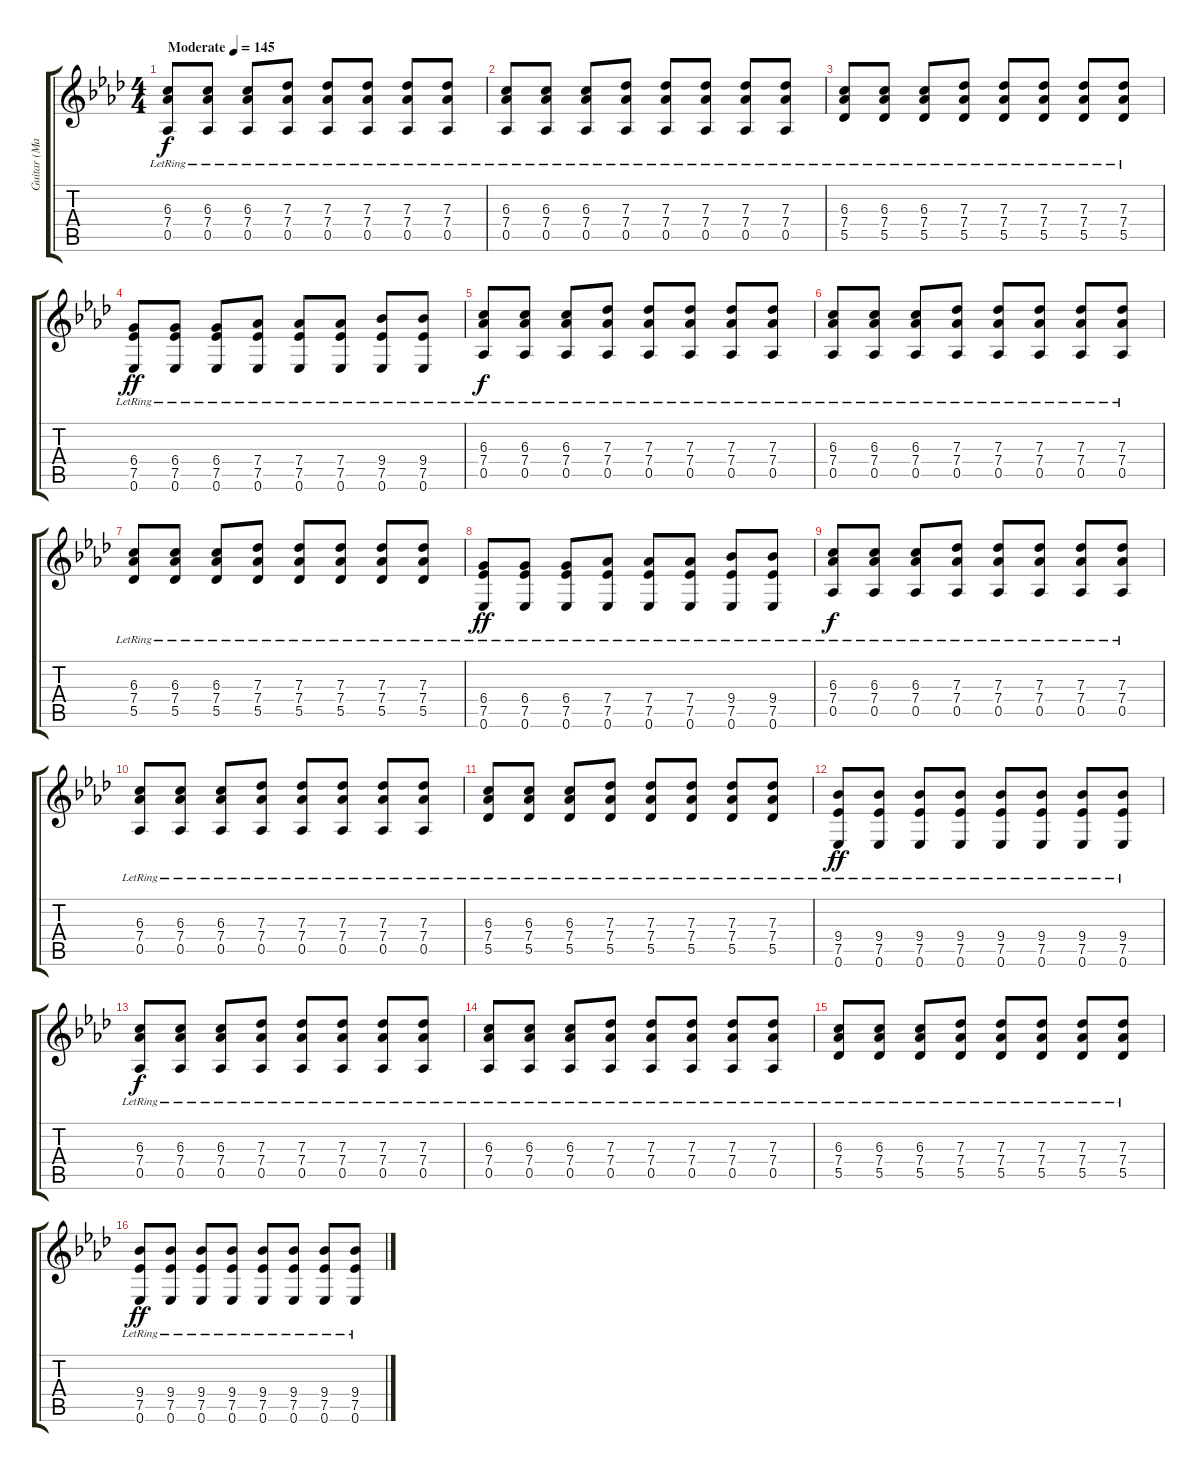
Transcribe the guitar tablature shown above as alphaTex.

\track ("Guitar (Matt Skiba)" "Guitar (Ma") {instrument acousticguitarsteel}
\staff {score tabs}
\tuning (Eb4 Bb3 Gb3 Db3 Ab2 Eb2) {hide}
\ts (4 4)
\tempo (145 "Moderate")
\clef g2
\ks ab
(6.3{lr} 7.4{lr} 0.5{lr}).8{dy f instrument acousticguitarsteel} (6.3{lr} 7.4{lr} 0.5{lr}).8 (6.3{lr} 7.4{lr} 0.5{lr}).8 (7.3{lr} 7.4{lr} 0.5{lr}).8 (7.3{lr} 7.4{lr} 0.5{lr}).8 (7.3{lr} 7.4{lr} 0.5{lr}).8 (7.3{lr} 7.4{lr} 0.5{lr}).8 (7.3{lr} 7.4{lr} 0.5{lr}).8 |
(6.3{lr} 7.4{lr} 0.5{lr}).8 (6.3{lr} 7.4{lr} 0.5{lr}).8 (6.3{lr} 7.4{lr} 0.5{lr}).8 (7.3{lr} 7.4{lr} 0.5{lr}).8 (7.3{lr} 7.4{lr} 0.5{lr}).8 (7.3{lr} 7.4{lr} 0.5{lr}).8 (7.3{lr} 7.4{lr} 0.5{lr}).8 (7.3{lr} 7.4{lr} 0.5{lr}).8 |
(6.3{lr} 7.4{lr} 5.5{lr}).8 (6.3{lr} 7.4{lr} 5.5{lr}).8 (6.3{lr} 7.4{lr} 5.5{lr}).8 (7.3{lr} 7.4{lr} 5.5{lr}).8 (7.3{lr} 7.4{lr} 5.5{lr}).8 (7.3{lr} 7.4{lr} 5.5{lr}).8 (7.3{lr} 7.4{lr} 5.5{lr}).8 (7.3 7.4{lr} 5.5{lr}).8 |
(6.4{lr} 7.5{lr} 0.6{lr}).8{dy ff} (6.4{lr} 7.5{lr} 0.6{lr}).8 (6.4{lr} 7.5{lr} 0.6{lr}).8 (7.4{lr} 7.5{lr} 0.6{lr}).8 (7.4{lr} 7.5{lr} 0.6{lr}).8 (7.4{lr} 7.5{lr} 0.6{lr}).8 (9.4{lr} 7.5{lr} 0.6{lr}).8 (9.4{lr} 7.5{lr} 0.6).8 |
(6.3{lr} 7.4{lr} 0.5{lr}).8{dy f} (6.3{lr} 7.4{lr} 0.5{lr}).8 (6.3{lr} 7.4{lr} 0.5{lr}).8 (7.3{lr} 7.4{lr} 0.5{lr}).8 (7.3{lr} 7.4{lr} 0.5{lr}).8 (7.3{lr} 7.4{lr} 0.5{lr}).8 (7.3{lr} 7.4{lr} 0.5{lr}).8 (7.3{lr} 7.4{lr} 0.5{lr}).8 |
(6.3{lr} 7.4{lr} 0.5{lr}).8 (6.3{lr} 7.4{lr} 0.5{lr}).8 (6.3{lr} 7.4{lr} 0.5{lr}).8 (7.3{lr} 7.4{lr} 0.5{lr}).8 (7.3{lr} 7.4{lr} 0.5{lr}).8 (7.3{lr} 7.4{lr} 0.5{lr}).8 (7.3{lr} 7.4{lr} 0.5{lr}).8 (7.3{lr} 7.4{lr} 0.5{lr}).8 |
(6.3{lr} 7.4{lr} 5.5{lr}).8 (6.3{lr} 7.4{lr} 5.5{lr}).8 (6.3{lr} 7.4{lr} 5.5{lr}).8 (7.3{lr} 7.4{lr} 5.5{lr}).8 (7.3{lr} 7.4{lr} 5.5{lr}).8 (7.3{lr} 7.4{lr} 5.5{lr}).8 (7.3{lr} 7.4{lr} 5.5{lr}).8 (7.3 7.4{lr} 5.5{lr}).8 |
(6.4{lr} 7.5{lr} 0.6{lr}).8{dy ff} (6.4{lr} 7.5{lr} 0.6{lr}).8 (6.4{lr} 7.5{lr} 0.6{lr}).8 (7.4{lr} 7.5{lr} 0.6{lr}).8 (7.4{lr} 7.5{lr} 0.6{lr}).8 (7.4{lr} 7.5{lr} 0.6{lr}).8 (9.4{lr} 7.5{lr} 0.6{lr}).8 (9.4{lr} 7.5{lr} 0.6).8 |
(6.3{lr} 7.4{lr} 0.5{lr}).8{dy f} (6.3{lr} 7.4{lr} 0.5{lr}).8 (6.3{lr} 7.4{lr} 0.5{lr}).8 (7.3{lr} 7.4{lr} 0.5{lr}).8 (7.3{lr} 7.4{lr} 0.5{lr}).8 (7.3{lr} 7.4{lr} 0.5{lr}).8 (7.3{lr} 7.4{lr} 0.5{lr}).8 (7.3{lr} 7.4{lr} 0.5{lr}).8 |
(6.3{lr} 7.4{lr} 0.5{lr}).8 (6.3{lr} 7.4{lr} 0.5{lr}).8 (6.3{lr} 7.4{lr} 0.5{lr}).8 (7.3{lr} 7.4{lr} 0.5{lr}).8 (7.3{lr} 7.4{lr} 0.5{lr}).8 (7.3{lr} 7.4{lr} 0.5{lr}).8 (7.3{lr} 7.4{lr} 0.5{lr}).8 (7.3{lr} 7.4{lr} 0.5{lr}).8 |
(6.3{lr} 7.4{lr} 5.5{lr}).8 (6.3{lr} 7.4{lr} 5.5{lr}).8 (6.3{lr} 7.4{lr} 5.5{lr}).8 (7.3{lr} 7.4{lr} 5.5{lr}).8 (7.3{lr} 7.4{lr} 5.5{lr}).8 (7.3{lr} 7.4{lr} 5.5{lr}).8 (7.3{lr} 7.4{lr} 5.5{lr}).8 (7.3 7.4{lr} 5.5{lr}).8 |
(9.4{lr} 7.5{lr} 0.6{lr}).8{dy ff} (9.4{lr} 7.5{lr} 0.6{lr}).8 (9.4{lr} 7.5{lr} 0.6{lr}).8 (9.4{lr} 7.5{lr} 0.6{lr}).8 (9.4{lr} 7.5{lr} 0.6{lr}).8 (9.4{lr} 7.5{lr} 0.6{lr}).8 (9.4{lr} 7.5{lr} 0.6{lr}).8 (9.4{lr} 7.5{lr} 0.6{lr}).8 |
(6.3{lr} 7.4{lr} 0.5{lr}).8{dy f} (6.3{lr} 7.4{lr} 0.5{lr}).8 (6.3{lr} 7.4{lr} 0.5{lr}).8 (7.3{lr} 7.4{lr} 0.5{lr}).8 (7.3{lr} 7.4{lr} 0.5{lr}).8 (7.3{lr} 7.4{lr} 0.5{lr}).8 (7.3{lr} 7.4{lr} 0.5{lr}).8 (7.3{lr} 7.4{lr} 0.5{lr}).8 |
(6.3{lr} 7.4{lr} 0.5{lr}).8 (6.3{lr} 7.4{lr} 0.5{lr}).8 (6.3{lr} 7.4{lr} 0.5{lr}).8 (7.3{lr} 7.4{lr} 0.5{lr}).8 (7.3{lr} 7.4{lr} 0.5{lr}).8 (7.3{lr} 7.4{lr} 0.5{lr}).8 (7.3{lr} 7.4{lr} 0.5{lr}).8 (7.3{lr} 7.4{lr} 0.5{lr}).8 |
(6.3{lr} 7.4{lr} 5.5{lr}).8 (6.3{lr} 7.4{lr} 5.5{lr}).8 (6.3{lr} 7.4{lr} 5.5{lr}).8 (7.3{lr} 7.4{lr} 5.5{lr}).8 (7.3{lr} 7.4{lr} 5.5{lr}).8 (7.3{lr} 7.4{lr} 5.5{lr}).8 (7.3{lr} 7.4{lr} 5.5{lr}).8 (7.3{lr} 7.4{lr} 5.5{lr}).8 |
(9.4{lr} 7.5{lr} 0.6{lr}).8{dy ff} (9.4{lr} 7.5{lr} 0.6{lr}).8 (9.4{lr} 7.5{lr} 0.6{lr}).8 (9.4{lr} 7.5{lr} 0.6{lr}).8 (9.4{lr} 7.5{lr} 0.6{lr}).8 (9.4{lr} 7.5{lr} 0.6{lr}).8 (9.4{lr} 7.5{lr} 0.6{lr}).8 (9.4{lr} 7.5{lr} 0.6{lr}).8
